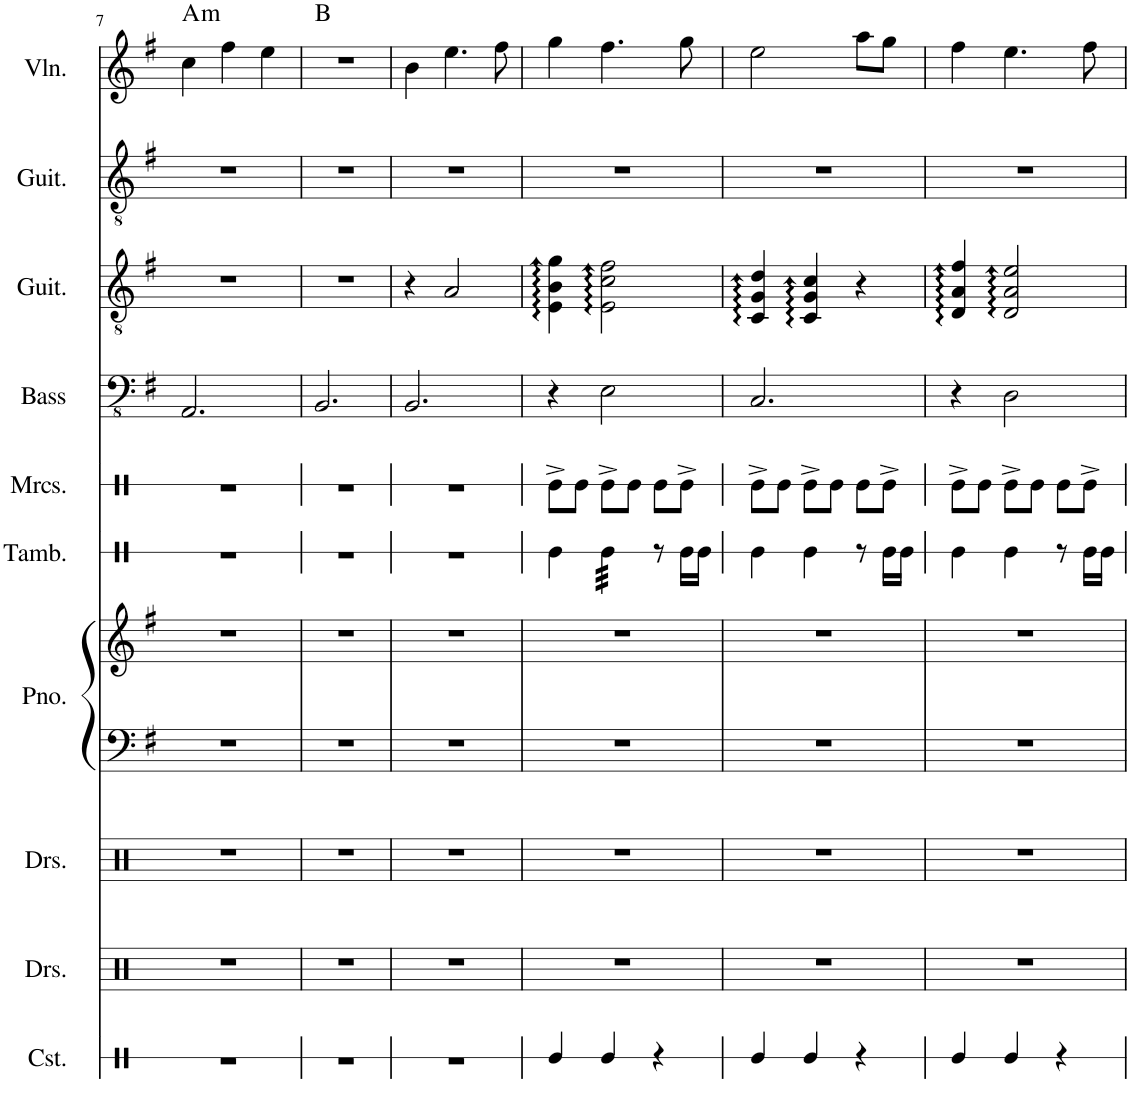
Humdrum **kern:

**kern	**kern	**kern	**kern	**kern	**kern	**kern	**kern	**kern	**kern	**kern	**harte
*part10	*part9	*part8	*part7	*part7	*part6	*part5	*part4	*part3	*part2	*part1	*part1
*staff11	*staff10	*staff9	*staff8	*staff7	*staff6	*staff5	*staff4	*staff3	*staff2	*staff1	*
*I"Castanets	*I"Drumset	*I"Drumset	*I"Piano	*	*I"Tambourine	*I"Maracas	*I"Acoustic Bass	*I"Classical Guitar	*I"Classical Guitar	*I"Violin	*
*I'Cst.	*I'Drs.	*I'Drs.	*I'Pno.	*	*I'Tamb.	*I'Mrcs.	*I'Bass	*I'Guit.	*I'Guit.	*I'Vln.	*
!!LO:PB:g=z
*clefX	*clefX	*clefX	*clefF4	*clefG2	*clefX	*clefX	*clefFv4	*clefGv2	*clefGv2	*clefG2	*
*k[]	*k[]	*k[]	*k[f#]	*k[f#]	*k[]	*k[]	*k[f#]	*k[f#]	*k[f#]	*k[f#]	*
*M3/4	*M3/4	*M3/4	*M3/4	*M3/4	*M3/4	*M3/4	*M3/4	*M3/4	*M3/4	*M3/4	*
=7	=7	=7	=7	=7	=7	=7	=7	=7	=7	=7	=7
!	!	!	!	!	!	!	!	!	!	!	!LO:H:kt=m
2.r	2.r	2.r	2.r	2.r	2.r	2.r	2.AAA/	2.r	2.r	4cc\	A:min
.	.	.	.	.	.	.	.	.	.	4ff#\	.
.	.	.	.	.	.	.	.	.	.	4ee\	.
=8	=8	=8	=8	=8	=8	=8	=8	=8	=8	=8	=8
2.r	2.r	2.r	2.r	2.r	2.r	2.r	2.BBB/	2.r	2.r	2.r	B:maj
=9	=9	=9	=9	=9	=9	=9	=9	=9	=9	=9	=9
2.r	2.r	2.r	2.r	2.r	2.r	2.r	2.BBB/	4r	2.r	4b\	.
.	.	.	.	.	.	.	.	2A/	.	4.ee\	.
.	.	.	.	.	.	.	.	.	.	8ff#\	.
=10	=10	=10	=10	=10	=10	=10	=10	=10	=10	=10	=10
4Re/	2.r	2.r	2.r	2.r	4Re\	8Re^\L	4r	4E\ 4B\ 4g\	2.r	4gg\	.
.	.	.	.	.	.	8Re\J	.	.	.	.	.
*	*	*	*	*	*tremolo	*	*	*	*	*	*
4Re/	.	.	.	.	32Re\LLL	8Re^\L	2EE\	2E\ 2c\ 2f#\	.	4.ff#\	.
.	.	.	.	.	32Re\	.	.	.	.	.	.
.	.	.	.	.	32Re\	.	.	.	.	.	.
.	.	.	.	.	32Re\	.	.	.	.	.	.
.	.	.	.	.	32Re\	8Re\J	.	.	.	.	.
.	.	.	.	.	32Re\	.	.	.	.	.	.
.	.	.	.	.	32Re\	.	.	.	.	.	.
.	.	.	.	.	32Re\JJJ	.	.	.	.	.	.
*	*	*	*	*	*Xtremolo	*	*	*	*	*	*
4r	.	.	.	.	8r	8Re\L	.	.	.	.	.
.	.	.	.	.	16Re\LL	8Re^\J	.	.	.	8gg\	.
.	.	.	.	.	16Re\JJ	.	.	.	.	.	.
=11	=11	=11	=11	=11	=11	=11	=11	=11	=11	=11	=11
4Re/	2.r	2.r	2.r	2.r	4Re\	8Re^\L	2.CC/	4C/ 4G/ 4d/	2.r	2ee\	.
.	.	.	.	.	.	8Re\J	.	.	.	.	.
4Re/	.	.	.	.	4Re\	8Re^\L	.	4C/ 4G/ 4c/	.	.	.
.	.	.	.	.	.	8Re\J	.	.	.	.	.
4r	.	.	.	.	8r	8Re\L	.	4r	.	8aa\L	.
.	.	.	.	.	16Re\LL	8Re^\J	.	.	.	8gg\J	.
.	.	.	.	.	16Re\JJ	.	.	.	.	.	.
=12	=12	=12	=12	=12	=12	=12	=12	=12	=12	=12	=12
4Re/	2.r	2.r	2.r	2.r	4Re\	8Re^\L	4r	4D/ 4A/ 4f#/	2.r	4ff#\	.
.	.	.	.	.	.	8Re\J	.	.	.	.	.
4Re/	.	.	.	.	4Re\	8Re^\L	2DD\	2D/ 2A/ 2e/	.	4.ee\	.
.	.	.	.	.	.	8Re\J	.	.	.	.	.
4r	.	.	.	.	8r	8Re\L	.	.	.	.	.
.	.	.	.	.	16Re\LL	8Re^\J	.	.	.	8ff#\	.
.	.	.	.	.	16Re\JJ	.	.	.	.	.	.
=	=	=	=	=	=	=	=	=	=	=	=
*-	*-	*-	*-	*-	*-	*-	*-	*-	*-	*-	*-
